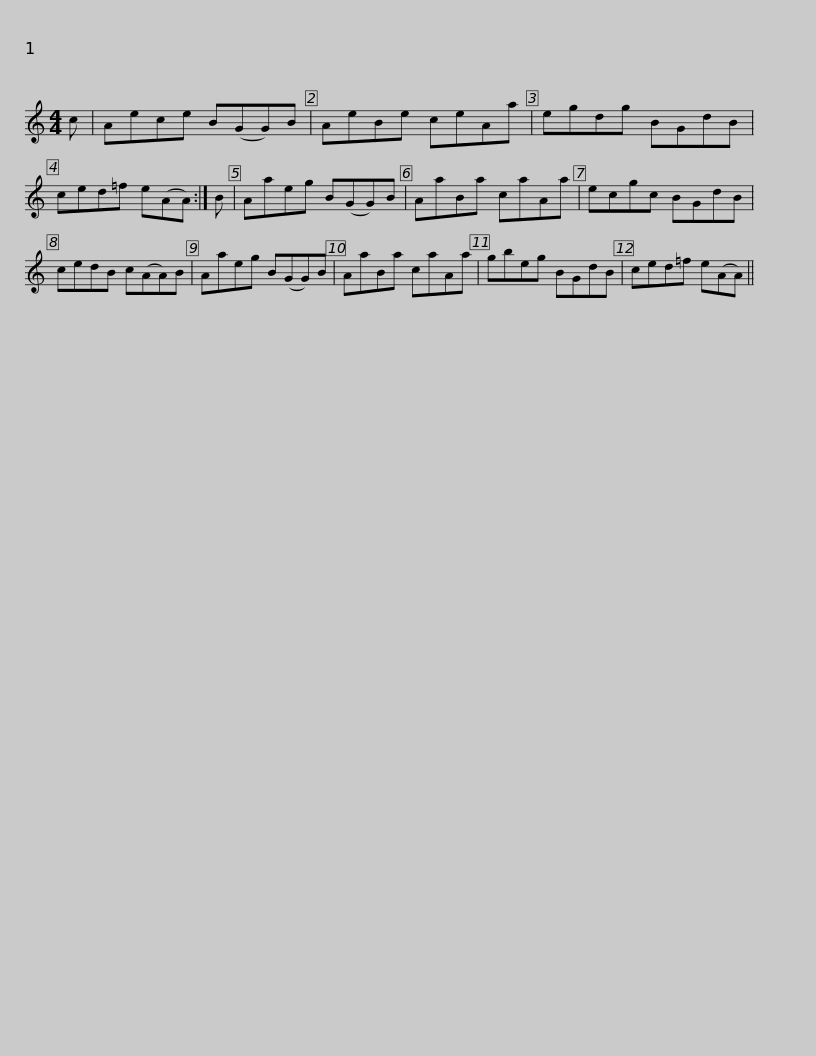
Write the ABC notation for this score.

X:1
L:1/8
M:4/4
I:linebreak $
K:C
V:1 treble
V:1
 c | Aece B(GG)B | AeBe ceAa | egdg BGdB | ced=f e(AA) :| %5
 B | Aaeg B(GG)B |$ AaBa caAa | ecgc BGdB | cedB c(AA)B | %10
 Aaeg B(GG)B | AaBa caAa |$ gbeg BGdB | ced=f e(AA) || %14
